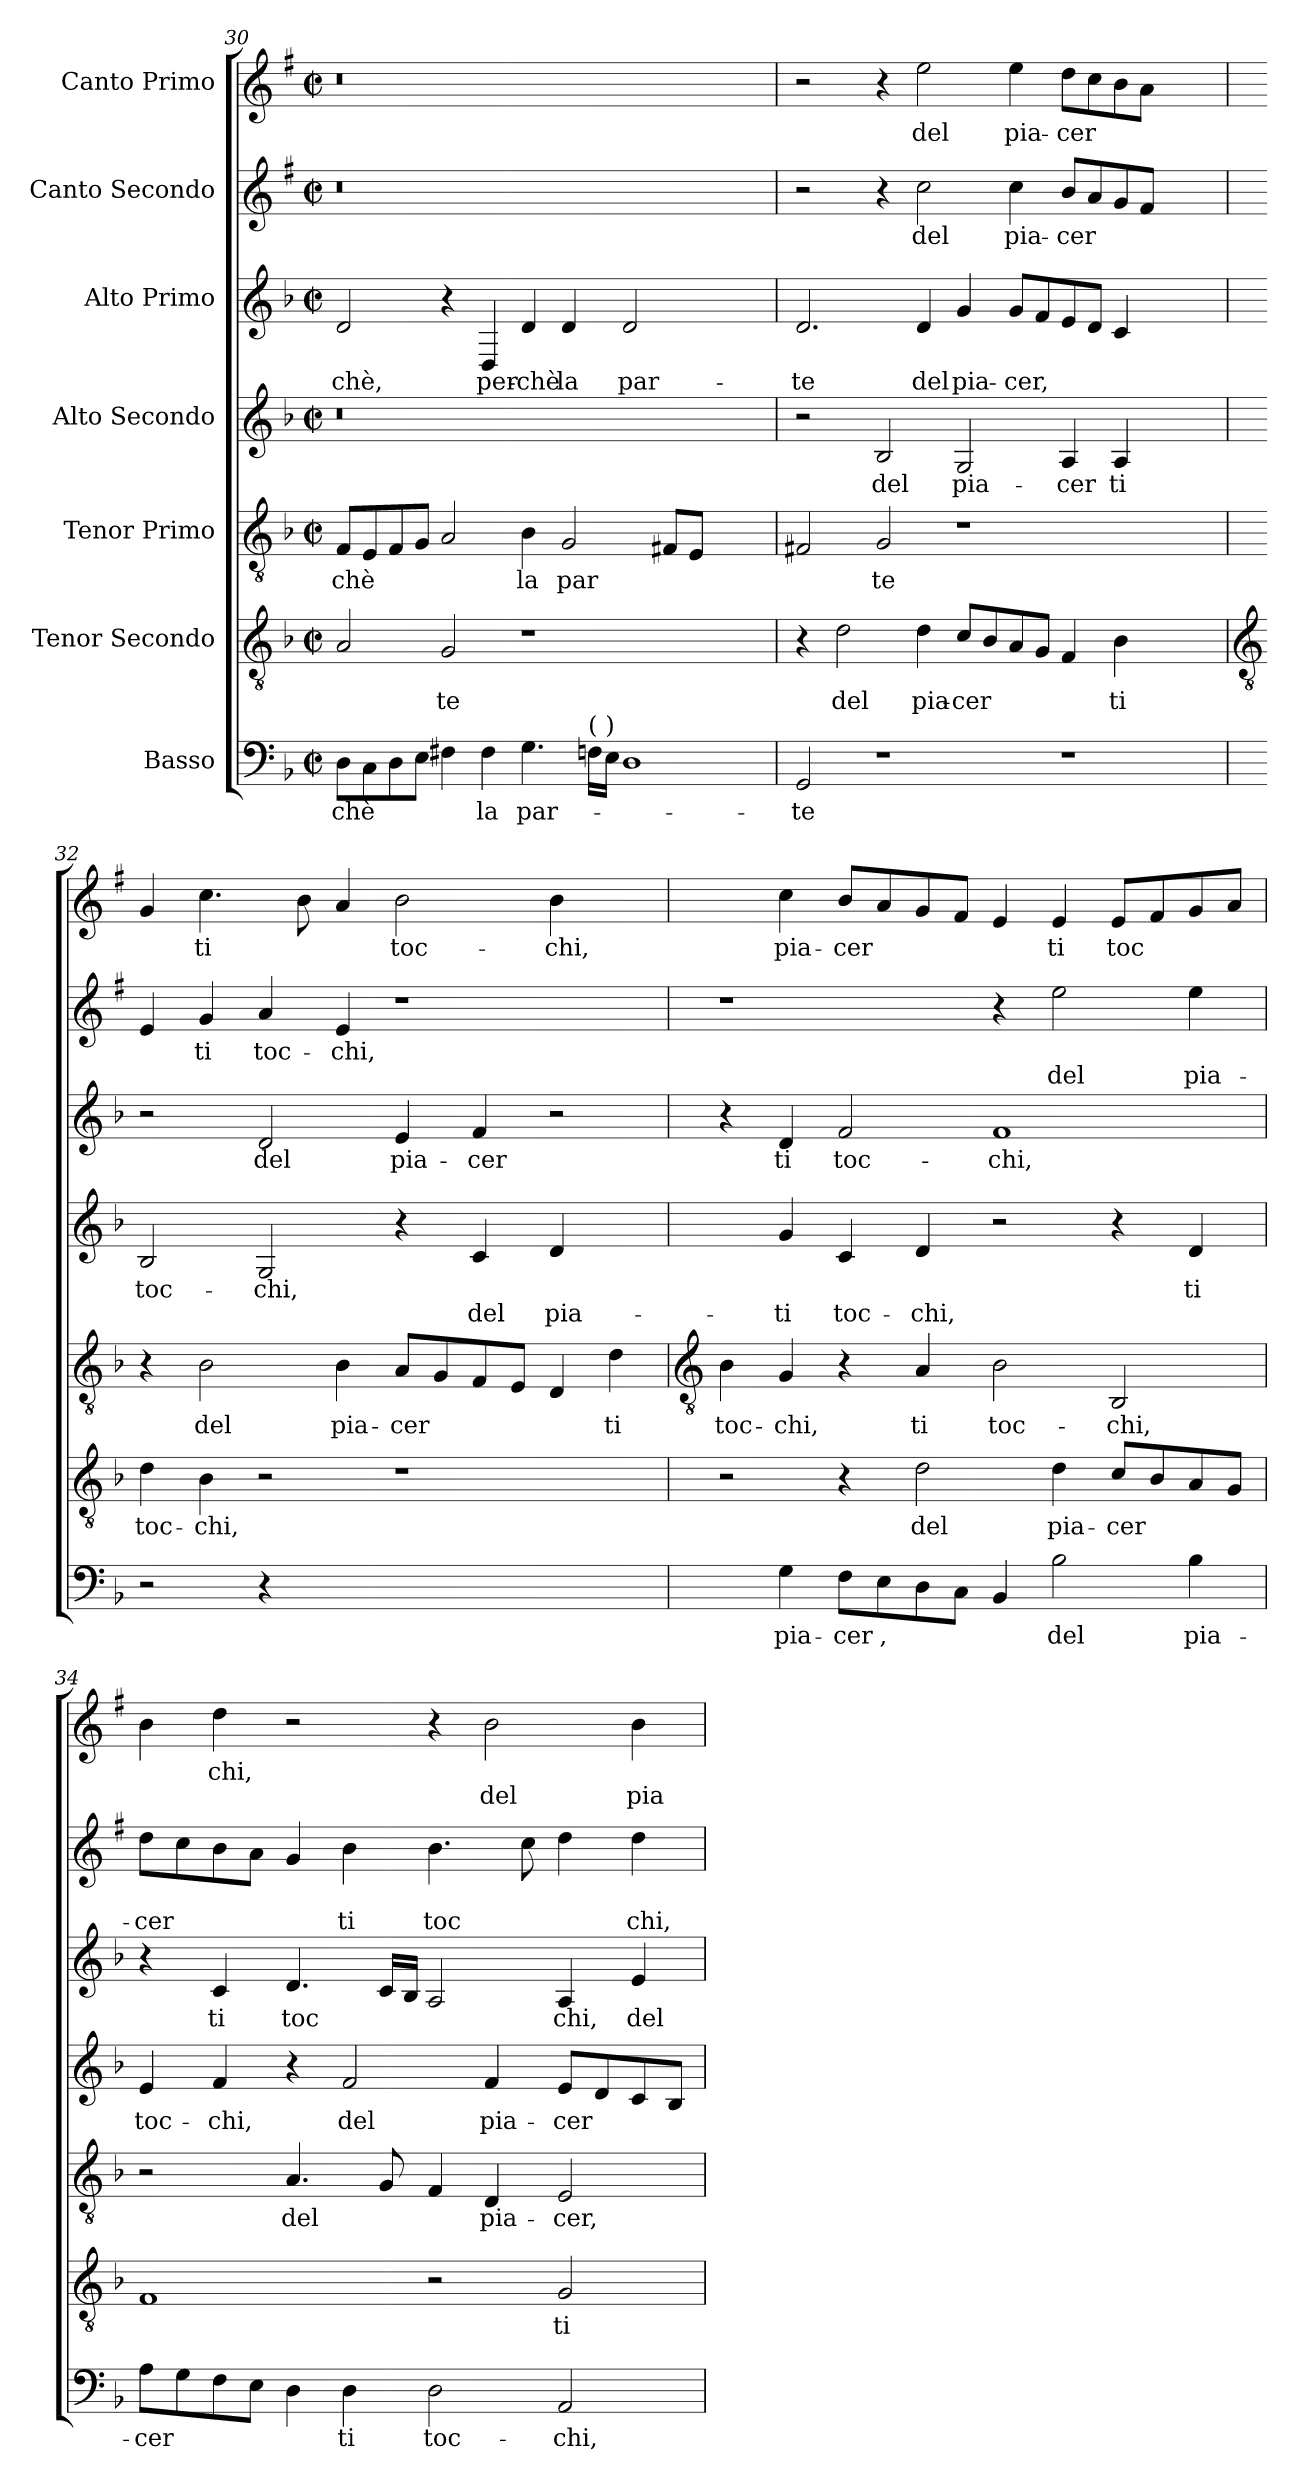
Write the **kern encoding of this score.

**kern	**text	**kern	**text	**kern	**text	**kern	**text	**text	**kern	**text	**kern	**text	**text	**kern	**text	**text
*part7	*part7	*part6	*part6	*part5	*part5	*part4	*part4	*part4	*part3	*part3	*part2	*part2	*part2	*part1	*part1	*part1
*staff7	*staff7	*staff6	*staff6	*staff5	*staff5	*staff4	*staff4	*staff4	*staff3	*staff3	*staff2	*staff2	*staff2	*staff1	*staff1	*staff1
*I"Basso	*	*I"Tenor Secondo	*	*I"Tenor Primo	*	*I"Alto Secondo	*	*	*I"Alto Primo	*	*I"Canto Secondo	*	*	*I"Canto Primo	*	*
!!LO:LB:g=z
*clefF4	*	*clefGv2	*	*clefGv2	*	*clefG2	*	*	*clefG2	*	*clefG2	*	*	*clefG2	*	*
*	*	*	*	*	*	*	*	*	*	*	*ITrd1c2	*	*	*ITrd1c2	*	*
*k[b-]	*	*k[b-]	*	*k[b-]	*	*k[b-]	*	*	*k[b-]	*	*k[b-]	*	*	*k[b-]	*	*
*F:	*	*F:	*	*F:	*	*F:	*	*	*F:	*	*F:	*	*	*F:	*	*
*M4/2	*	*M4/2	*	*M4/2	*	*M4/2	*	*	*M4/2	*	*M4/2	*	*	*M4/2	*	*
*met(c|)	*	*met(c|)	*	*met(c|)	*	*met(c|)	*	*	*met(c|)	*	*met(c|)	*	*	*met(c|)	*	*
=30	=30	=30	=30	=30	=30	=30	=30	=30	=30	=30	=30	=30	=30	=30	=30	=30
!	!LO:LY:b	!	!LO:LY:b	!	!LO:LY:b	!	!	!	!	!LO:LY:b	!	!	!	!	!	!
8DL	-chè	2A	-	8FL	-chè	0r	.	.	2d	-chè,	0r	.	.	0r	.	.
8C	.	.	.	8E	.	.	.	.	.	.	.	.	.	.	.	.
8D	.	.	.	8F	.	.	.	.	.	.	.	.	.	.	.	.
8EJ	.	.	.	8GJ	.	.	.	.	.	.	.	.	.	.	.	.
!	!	!	!LO:LY:b	!	!	!	!	!	!	!	!	!	!	!	!	!
4F#X	.	2G	te	2A	.	.	.	.	4r	.	.	.	.	.	.	.
!	!LO:LY:b	!	!	!	!	!	!	!	!	!LO:LY:b	!	!	!	!	!	!
4F#	la	.	.	.	.	.	.	.	4D	per-	.	.	.	.	.	.
!	!LO:LY:b	!	!	!	!LO:LY:b	!	!	!	!	!LO:LY:b	!	!	!	!	!	!
4.G	par-	1r	.	4B-	la	.	.	.	4d	-chè	.	.	.	.	.	.
!	!	!	!	!	!LO:LY:b	!	!	!	!	!LO:LY:b	!	!	!	!	!	!
.	.	.	.	2G	par-	.	.	.	4d	la	.	.	.	.	.	.
!LO:TX:a:t=(  )	!	!	!	!	!	!	!	!	!	!	!	!	!	!	!	!
16FLL	.	.	.	.	.	.	.	.	.	.	.	.	.	.	.	.
16EJJ	.	.	.	.	.	.	.	.	.	.	.	.	.	.	.	.
!	!	!	!	!	!	!	!	!	!	!LO:LY:b	!	!	!	!	!	!
1D	.	.	.	.	.	.	.	.	2d	par-	.	.	.	.	.	.
.	.	.	.	8F#XL	.	.	.	.	.	.	.	.	.	.	.	.
.	.	.	.	8EJ	.	.	.	.	.	.	.	.	.	.	.	.
.	.	2ryy	.	2ryy	.	2ryy	.	.	2ryy	.	2ryy	.	.	2ryy	.	.
=31	=31	=31	=31	=31	=31	=31	=31	=31	=31	=31	=31	=31	=31	=31	=31	=31
!	!LO:LY:b	!	!	!	!LO:LY:b	!	!	!	!	!LO:LY:b	!	!	!	!	!	!
2GG	-te	4r	.	2F#X	--	2r	.	.	2.d	-te	2r	.	.	2r	.	.
!	!	!	!LO:LY:b	!	!	!	!	!	!	!	!	!	!	!	!	!
.	.	2d	del	.	.	.	.	.	.	.	.	.	.	.	.	.
!	!	!	!	!	!LO:LY:b	!	!LO:LY:b	!	!	!	!	!	!	!	!	!
1r	.	.	.	2G	te	2B-	del	.	.	.	4r	.	.	4r	.	.
!	!	!	!LO:LY:b	!	!	!	!	!	!	!LO:LY:b	!	!LO:LY:b	!	!	!LO:LY:b	!
.	.	4d	pia-	.	.	.	.	.	4d	del	2b-	del	.	2dd	del	.
!	!	!	!LO:LY:b	!	!	!	!LO:LY:b	!	!	!LO:LY:b	!	!	!	!	!	!
.	.	8cL	-cer	1r	.	2G	pia-	.	4g	pia-	.	.	.	.	.	.
.	.	8B-	.	.	.	.	.	.	.	.	.	.	.	.	.	.
!	!	!	!	!	!	!	!	!	!	!LO:LY:b	!	!LO:LY:b	!	!	!LO:LY:b	!
.	.	8A	.	.	.	.	.	.	8gL	-cer,	4b-	pia-	.	4dd	pia-	.
.	.	8GJ	.	.	.	.	.	.	8f	.	.	.	.	.	.	.
!	!	!	!	!	!	!	!LO:LY:b	!	!	!	!	!LO:LY:b	!	!	!LO:LY:b	!
1r	.	4F	.	.	.	4A	-cer	.	8e	.	8aL	-cer	.	8ccL	-cer	.
.	.	.	.	.	.	.	.	.	8dJ	.	8g	.	.	8b-	.	.
!	!	!	!LO:LY:b	!	!	!	!LO:LY:b	!	!	!	!	!	!	!	!	!
.	.	4B-	ti	.	.	4A	ti	.	4c	.	8f	.	.	8a	.	.
.	.	.	.	.	.	.	.	.	.	.	8eJ	.	.	8gJ	.	.
.	.	2ryy	.	2ryy	.	2ryy	.	.	2ryy	.	2ryy	.	.	2ryy	.	.
!!LO:LB:g=z
=32	=32	=32	=32	=32	=32	=32	=32	=32	=32	=32	=32	=32	=32	=32	=32	=32
*	*	*clefGv2	*	*	*	*	*	*	*	*	*	*	*	*	*	*
!	!	!	!LO:LY:b	!	!	!	!LO:LY:b	!	!	!	!	!	!	!	!	!
2r	.	4d	toc-	4r	.	2B-	toc-	.	2r	.	4d	.	.	4f	.	.
!	!	!	!LO:LY:b	!	!LO:LY:b	!	!	!	!	!	!	!LO:LY:b	!	!	!LO:LY:b	!
.	.	4B-	-chi,	2B-	del	.	.	.	.	.	4f	ti	.	4.b-	ti	.
!	!	!	!	!	!	!	!LO:LY:b	!	!	!LO:LY:b	!	!LO:LY:b	!	!	!	!
4r	.	2r	.	.	.	2G	-chi,	.	2d	del	4g	toc-	.	.	.	.
.	.	.	.	.	.	.	.	.	.	.	.	.	.	8a	.	.
!	!LO:LY:b	!	!	!	!LO:LY:b	!	!	!	!	!	!	!LO:LY:b	!	!	!	!
[4Gyy	del_	.	.	4B-	pia-	.	.	.	.	.	4d	-chi,	.	4g	.	.
!	!	!	!	!	!LO:LY:b	!	!	!	!	!LO:LY:b	!	!	!	!	!LO:LY:b	!
1ryy	.	1r	.	8AL	-cer	4r	.	.	4e	pia-	1r	.	.	2a	toc-	.
.	.	.	.	8G	.	.	.	.	.	.	.	.	.	.	.	.
!	!	!	!	!	!	!	!	!LO:LY:b	!	!LO:LY:b	!	!	!	!	!	!
.	.	.	.	8F	.	4c	.	del	4f	-cer	.	.	.	.	.	.
.	.	.	.	8EJ	.	.	.	.	.	.	.	.	.	.	.	.
!	!	!	!	!	!	!	!	!LO:LY:b	!	!	!	!	!	!	!LO:LY:b	!
.	.	.	.	4D	.	4d	.	pia-	2r	.	.	.	.	4a	-chi,	.
!	!	!	!	!	!LO:LY:b	!	!	!LO:LY:b	!	!	!	!	!	!	!LO:LY:b	!
.	.	.	.	4d	ti	[4gyy	.	-cer_	.	.	.	.	.	[4b-yy	del_	.
!!LO:LB:g=z
=33	=33	=33	=33	=33	=33	=33	=33	=33	=33	=33	=33	=33	=33	=33	=33	=33
*	*	*	*	*clefGv2	*	*	*	*	*	*	*	*	*	*	*	*
!	!LO:LY:b	!	!	!	!LO:LY:b	!	!	!LO:LY:b	!	!	!	!	!	!	!LO:LY:b	!
4Gyy]	__	2r	.	4B-	toc-	4gyy]	.	__	4r	.	1r	.	.	4b-yy]	__	.
!	!LO:LY:b	!	!	!	!LO:LY:b	!	!	!LO:LY:b	!	!LO:LY:b	!	!	!	!	!LO:LY:b	!
4G	pia-	.	.	4G	-chi,	4g	.	ti	4d	ti	.	.	.	4b-	pia-	.
!	!LO:LY:b	!	!	!	!	!	!	!LO:LY:b	!	!LO:LY:b	!	!	!	!	!LO:LY:b	!
8FL	-cer	4r	.	4r	.	4c	.	toc-	2f	toc-	.	.	.	8aL	-cer	.
!	!LO:LY:b	!	!	!	!	!	!	!	!	!	!	!	!	!	!	!
8E	,	.	.	.	.	.	.	.	.	.	.	.	.	8g	.	.
!	!	!	!LO:LY:b	!	!LO:LY:b	!	!	!LO:LY:b	!	!	!	!	!	!	!	!
8D	.	2d	del	4A	ti	4d	.	-chi,	.	.	.	.	.	8f	.	.
8CJ	.	.	.	.	.	.	.	.	.	.	.	.	.	8eJ	.	.
!	!	!	!	!	!LO:LY:b	!	!	!	!	!LO:LY:b	!	!	!	!	!	!
4BB-	.	.	.	2B-	toc-	2r	.	.	1f	-chi,	4r	.	.	4d	.	.
!	!LO:LY:b	!	!LO:LY:b	!	!	!	!	!	!	!	!	!	!LO:LY:b	!	!LO:LY:b	!
2B-	del	4d	pia-	.	.	.	.	.	.	.	2dd	.	del	4d	ti	.
!	!	!	!LO:LY:b	!	!LO:LY:b	!	!	!	!	!	!	!	!	!	!LO:LY:b	!
.	.	8cL	-cer	2BB-	-chi,	4r	.	.	.	.	.	.	.	8dL	toc	.
.	.	8B-	.	.	.	.	.	.	.	.	.	.	.	8e	.	.
!	!LO:LY:b	!	!	!	!	!	!LO:LY:b	!	!	!	!	!	!LO:LY:b	!	!	!
4B-	pia-	8A	.	.	.	4d	ti	.	.	.	4dd	.	pia-	8f	.	.
.	.	8GJ	.	.	.	.	.	.	.	.	.	.	.	8gJ	.	.
=34	=34	=34	=34	=34	=34	=34	=34	=34	=34	=34	=34	=34	=34	=34	=34	=34
!	!LO:LY:b	!	!	!	!	!	!LO:LY:b	!	!	!	!	!	!LO:LY:b	!	!	!
8AL	-cer	1F	.	2r	.	4e	toc-	.	4r	.	8ccL	.	-cer	4a	.	.
8G	.	.	.	.	.	.	.	.	.	.	8b-	.	.	.	.	.
!	!	!	!	!	!	!	!LO:LY:b	!	!	!LO:LY:b	!	!	!	!	!LO:LY:b	!
8F	.	.	.	.	.	4f	-chi,	.	4c	ti	8a	.	.	4cc	chi,	.
8EJ	.	.	.	.	.	.	.	.	.	.	8gJ	.	.	.	.	.
!	!	!	!	!	!LO:LY:b	!	!	!	!	!LO:LY:b	!	!	!	!	!	!
4D	.	.	.	4.A	del	4r	.	.	4.d	toc	4f	.	.	2r	.	.
!	!LO:LY:b	!	!	!	!	!	!LO:LY:b	!	!	!	!	!	!LO:LY:b	!	!	!
4D	ti	.	.	.	.	2f	del	.	.	.	4a	.	ti	.	.	.
.	.	.	.	8G	.	.	.	.	16cLL	.	.	.	.	.	.	.
.	.	.	.	.	.	.	.	.	16B-JJ	.	.	.	.	.	.	.
!	!LO:LY:b	!	!	!	!	!	!	!	!	!	!	!	!LO:LY:b	!	!	!
2D	toc-	2r	.	4F	.	.	.	.	2A	.	4.a	.	toc	4r	.	.
!	!	!	!	!	!LO:LY:b	!	!LO:LY:b	!	!	!	!	!	!	!	!	!LO:LY:b
.	.	.	.	4D	pia-	4f	pia-	.	.	.	.	.	.	2a	.	del
!	!	!	!	!	!	!	!	!	!	!	!	!	!LO:LY:b	!	!	!
.	.	.	.	.	.	.	.	.	.	.	8b-	.	-	.	.	.
!	!LO:LY:b	!	!LO:LY:b	!	!LO:LY:b	!	!LO:LY:b	!	!	!LO:LY:b	!	!	!	!	!	!
2AA	-chi,	2G	ti	2E	-cer,	8eL	-cer	.	4A	chi,	4cc	.	.	.	.	.
.	.	.	.	.	.	8d	.	.	.	.	.	.	.	.	.	.
!	!	!	!	!	!	!	!	!	!	!LO:LY:b	!	!	!LO:LY:b	!	!	!LO:LY:b
.	.	.	.	.	.	8c	.	.	4e	del	4cc	.	chi,	4a	.	pia-
.	.	.	.	.	.	8B-J	.	.	.	.	.	.	.	.	.	.
=	=	=	=	=	=	=	=	=	=	=	=	=	=	=	=	=
*-	*-	*-	*-	*-	*-	*-	*-	*-	*-	*-	*-	*-	*-	*-	*-	*-
